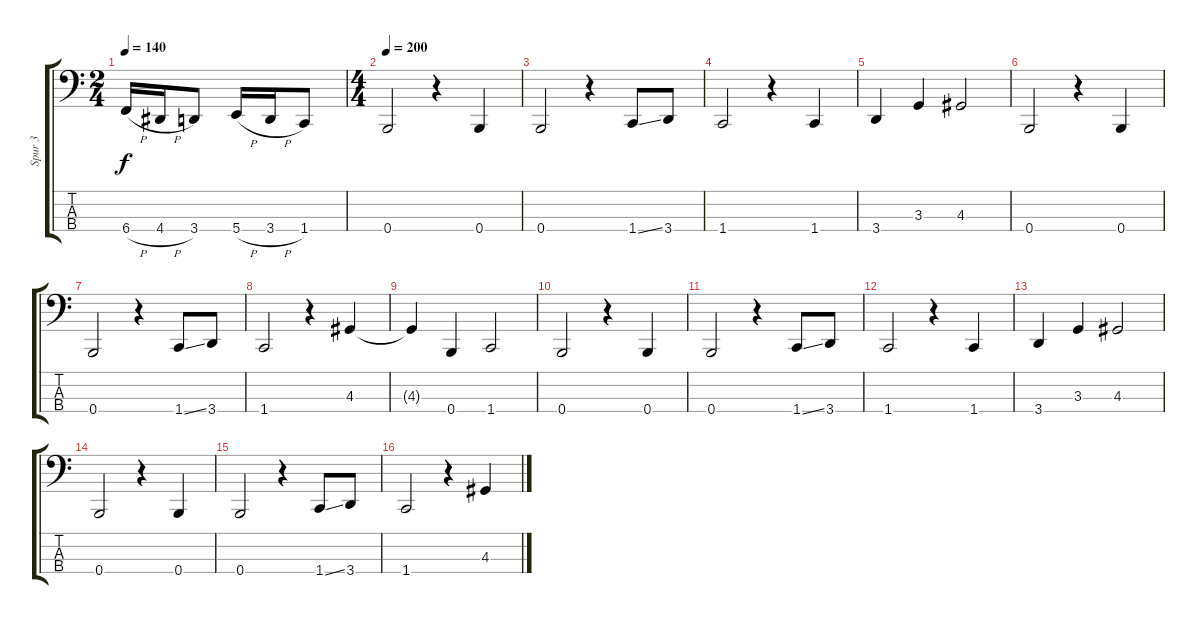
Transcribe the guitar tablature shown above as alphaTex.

\track ("Spur 3" "Spur 3") {instrument electricbassfinger}
\staff {score tabs}
\tuning (D2 A1 E1 B0) {hide}
\ts (2 4)
\tempo 140
\clef f4
\ks c
6.4{h}.16{dy f} 4.4{h}.16 3.4.8 5.4{h}.16 3.4{h}.16 1.4.8 |
\ts (4 4)
\tempo 200
0.4.2 r.4 0.4.4 |
0.4.2 r.4 1.4{ss}.8 3.4.8 |
1.4.2 r.4 1.4.4 |
3.4.4 3.3.4 4.3.2 |
0.4.2 r.4 0.4.4 |
0.4.2 r.4 1.4{ss}.8 3.4.8 |
1.4.2 r.4 4.3.4 |
4.3{t}.4 0.4.4 1.4.2 |
0.4.2 r.4 0.4.4 |
0.4.2 r.4 1.4{ss}.8 3.4.8 |
1.4.2 r.4 1.4.4 |
3.4.4 3.3.4 4.3.2 |
0.4.2 r.4 0.4.4 |
0.4.2 r.4 1.4{ss}.8 3.4.8 |
1.4.2 r.4 4.3.4
